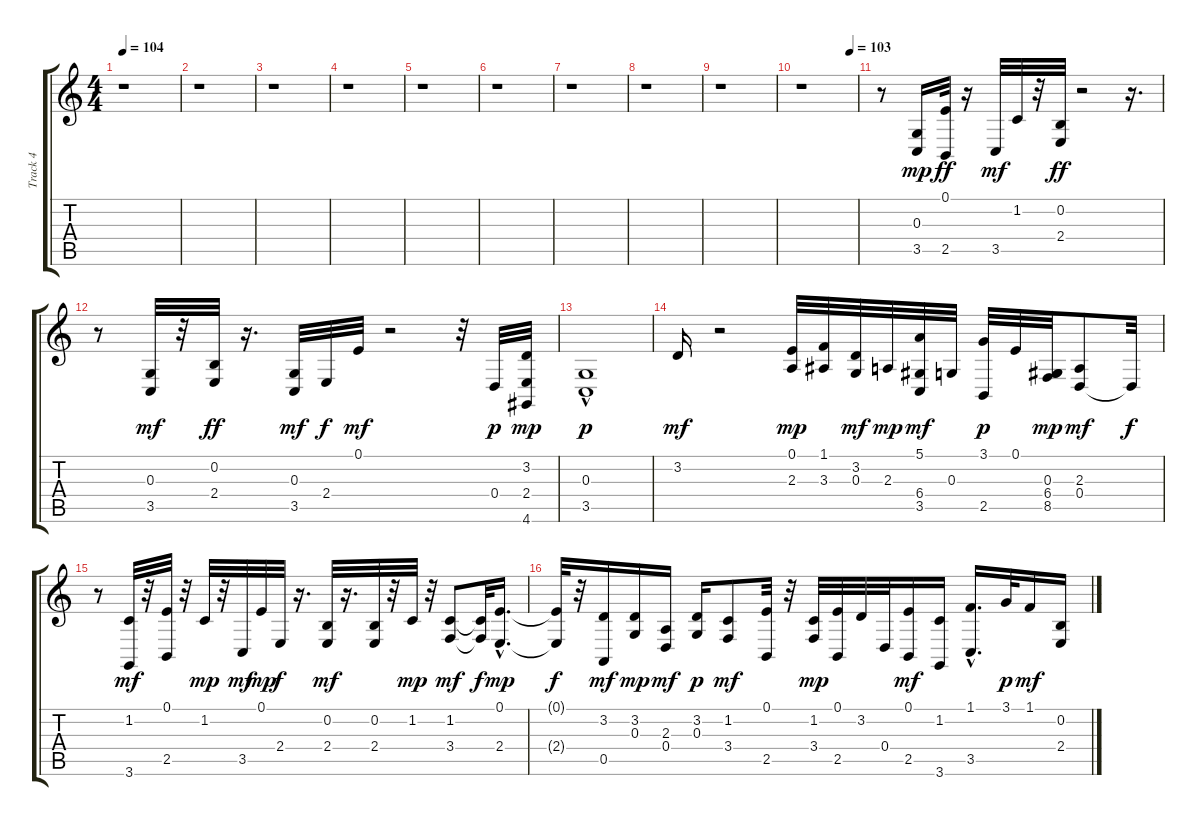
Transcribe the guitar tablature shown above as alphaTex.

\track ("Track 4" "Track 4") {instrument acousticgrandpiano}
\staff {score tabs}
\tuning (E4 B3 G3 D3 A2 E2) {hide}
\ts (4 4)
\tempo 104
\clef g2
\ks c
r.1{dy mf} |
r.1 |
r.1 |
r.1 |
r.1 |
r.1 |
r.1 |
r.1 |
r.1 |
\tempo (103 0.875)
r.1 |
r.8 (0.3 3.5).16{dy mp} (0.1 2.5).32{dy ff} r.16 3.5.32{dy mf} 1.2.32 r.32 (0.2 2.4).32{dy ff} r.2 r.16{d} |
r.8 (0.3 3.5).32{dy mf} r.32 (0.2 2.4).32{dy ff} r.16{d} (0.3 3.5).32{dy mf} 2.4.32{dy f} 0.1.32{dy mf} r.2 r.32 0.4.32{dy p} (3.2 2.4 4.6).32{dy mp} |
(0.3{hac} 3.5).1{dy p} |
3.2.16{dy mf} r.2 (0.1 2.3).32{dy mp} (1.1 3.3).32 (3.2 0.3).32{dy mf} 2.3.32{dy mp} (5.1 6.4 3.5).32{dy mf} 0.3.32 (3.1 2.5).32{dy p} 0.1.32 (0.3 6.4 8.5).32{dy mp} (2.3 0.4).8{dy mf} 0.4{t}.32{dy f} |
r.8 (1.2 3.6).32{dy mf} r.32 (0.1 2.5).32 r.32 1.2.32{dy mp} r.32 3.5.32{dy mf} 0.1.32{dy mp} 2.4.32{dy f} r.16{d} (0.2 2.4).32{dy mf} r.16{d} (0.2 2.4).32 r.32 1.2.32{dy mp} r.32 (1.2 3.4).8{dy mf} (1.2{t} 3.4{t}).32{dy f} (0.1{hac} 2.4{hac}).16{d dy mp} |
(0.1{t} 2.4{t}).32{dy f} r.32 (3.2 0.5).16{dy mf} (3.2 0.3).16{dy mp} (2.3 0.4).16{dy mf} (3.2 0.3).16{dy p} (1.2 3.4).8{dy mf} (0.1 2.5).32 r.32 (1.2 3.4).32{dy mp} (0.1 2.5).32 3.2.32 0.4.32 (0.1 2.5).16{dy mf} (1.2 3.6).16 (1.1{hac} 3.5).16{d} 3.1.32{dy p} 1.1.16{dy mf} (0.2 2.4).16
